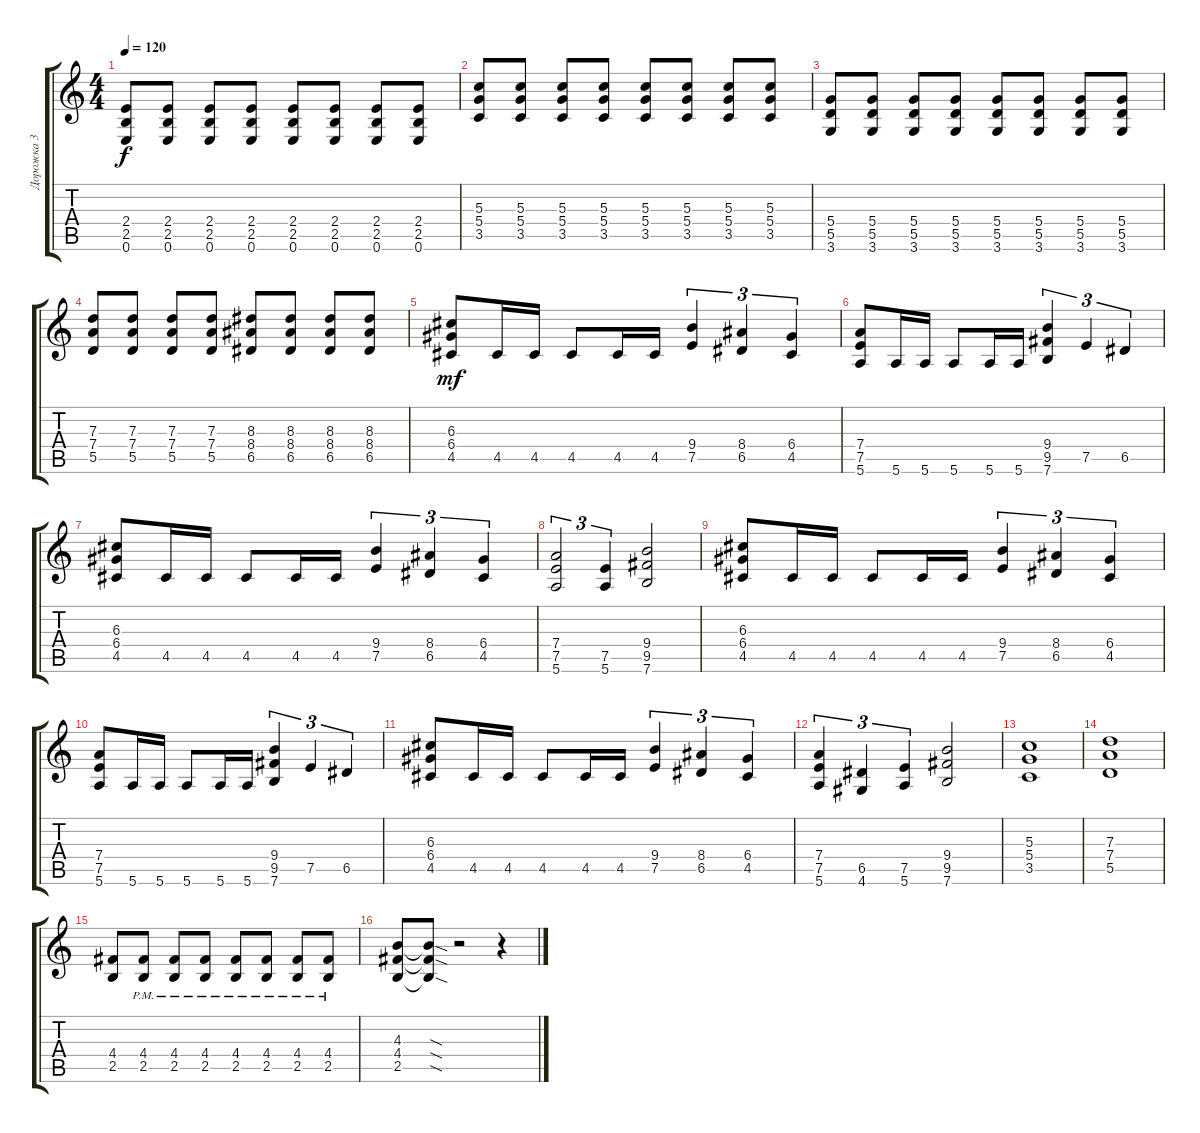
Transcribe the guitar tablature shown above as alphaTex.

\track ("Дорожка 3" "Дорожка 3") {instrument overdrivenguitar}
\staff {score tabs}
\tuning (E4 B3 G3 D3 A2 E2) {hide}
\ts (4 4)
\tempo 120
\clef g2
\ks c
(2.4 2.5 0.6).8{dy f} (2.4 2.5 0.6).8 (2.4 2.5 0.6).8 (2.4 2.5 0.6).8 (2.4 2.5 0.6).8 (2.4 2.5 0.6).8 (2.4 2.5 0.6).8 (2.4 2.5 0.6).8 |
(5.3 5.4 3.5).8 (5.3 5.4 3.5).8 (5.3 5.4 3.5).8 (5.3 5.4 3.5).8 (5.3 5.4 3.5).8 (5.3 5.4 3.5).8 (5.3 5.4 3.5).8 (5.3 5.4 3.5).8 |
(5.4 5.5 3.6).8 (5.4 5.5 3.6).8 (5.4 5.5 3.6).8 (5.4 5.5 3.6).8 (5.4 5.5 3.6).8 (5.4 5.5 3.6).8 (5.4 5.5 3.6).8 (5.4 5.5 3.6).8 |
(7.3 7.4 5.5).8 (7.3 7.4 5.5).8 (7.3 7.4 5.5).8 (7.3 7.4 5.5).8 (8.3 8.4 6.5).8 (8.3 8.4 6.5).8 (8.3 8.4 6.5).8 (8.3 8.4 6.5).8 |
(6.3 6.4 4.5).8{dy mf} 4.5.16 4.5.16 4.5.8 4.5.16 4.5.16 (9.4 7.5).4{tu (3 2)} (8.4 6.5).4{tu (3 2)} (6.4 4.5).4{tu (3 2)} |
(7.4 7.5 5.6).8 5.6.16 5.6.16 5.6.8 5.6.16 5.6.16 (9.4 9.5 7.6).4{tu (3 2)} 7.5.4{tu (3 2)} 6.5.4{tu (3 2)} |
(6.3 6.4 4.5).8 4.5.16 4.5.16 4.5.8 4.5.16 4.5.16 (9.4 7.5).4{tu (3 2)} (8.4 6.5).4{tu (3 2)} (6.4 4.5).4{tu (3 2)} |
(7.4 7.5 5.6).2{tu (3 2)} (7.5 5.6).4{tu (3 2)} (9.4 9.5 7.6).2 |
(6.3 6.4 4.5).8 4.5.16 4.5.16 4.5.8 4.5.16 4.5.16 (9.4 7.5).4{tu (3 2)} (8.4 6.5).4{tu (3 2)} (6.4 4.5).4{tu (3 2)} |
(7.4 7.5 5.6).8 5.6.16 5.6.16 5.6.8 5.6.16 5.6.16 (9.4 9.5 7.6).4{tu (3 2)} 7.5.4{tu (3 2)} 6.5.4{tu (3 2)} |
(6.3 6.4 4.5).8 4.5.16 4.5.16 4.5.8 4.5.16 4.5.16 (9.4 7.5).4{tu (3 2)} (8.4 6.5).4{tu (3 2)} (6.4 4.5).4{tu (3 2)} |
(7.4 7.5 5.6).4{tu (3 2)} (6.5 4.6).4{tu (3 2)} (7.5 5.6).4{tu (3 2)} (9.4 9.5 7.6).2 |
(5.3 5.4 3.5).1 |
(7.3 7.4 5.5).1 |
(4.4 2.5).8 (4.4{pm} 2.5{pm}).8 (4.4{pm} 2.5{pm}).8 (4.4{pm} 2.5{pm}).8 (4.4{pm} 2.5{pm}).8 (4.4{pm} 2.5{pm}).8 (4.4{pm} 2.5{pm}).8 (4.4{pm} 2.5{pm}).8 |
(4.3 4.4 2.5).8 (4.3{sod t} 4.4{sod t} 2.5{sod t}).8 r.2 r.4
